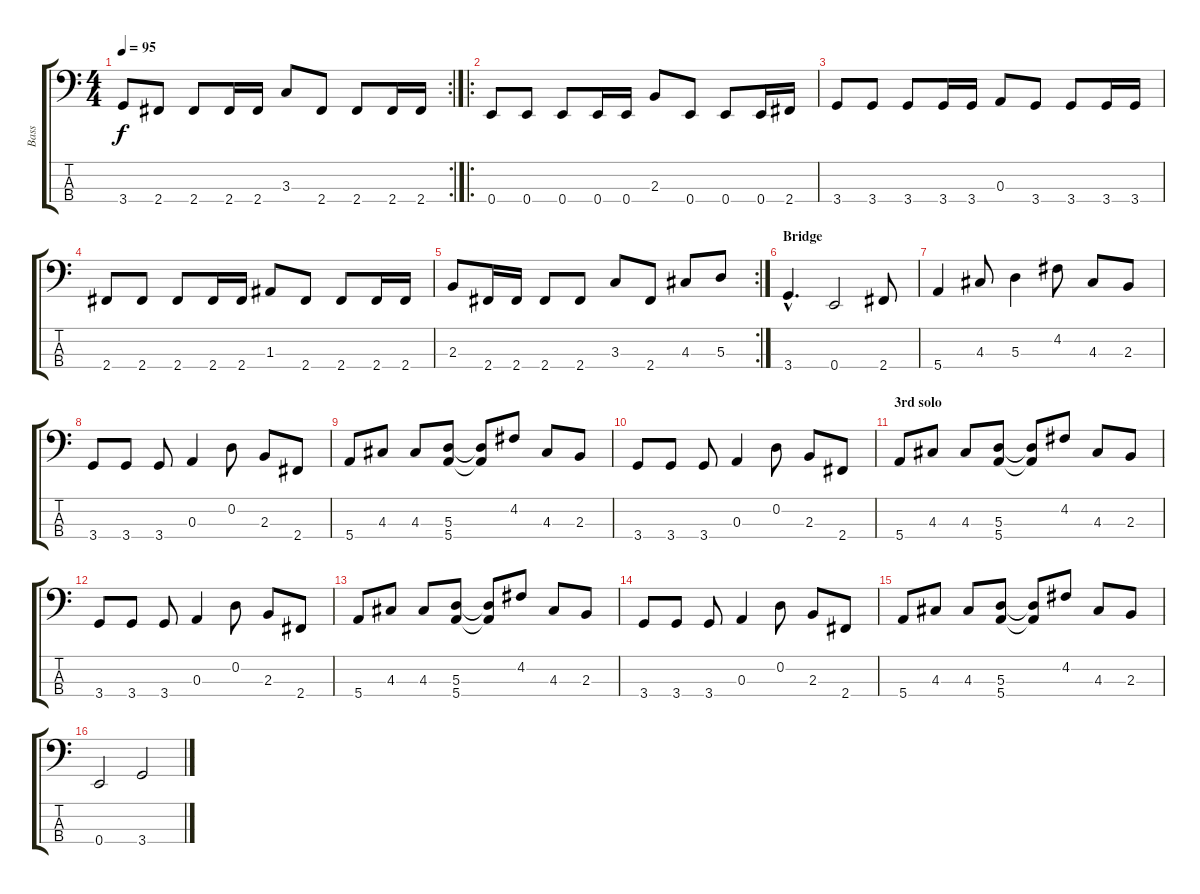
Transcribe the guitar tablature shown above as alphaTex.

\track ("Bass" "Bass") {instrument electricbasspick}
\staff {score tabs}
\tuning (G2 D2 A1 E1) {hide}
\rc 2
\ts (4 4)
\tempo 95
\clef f4
\ks c
3.4.8{dy f} 2.4.8 2.4.8 2.4.16 2.4.16 3.3.8 2.4.8 2.4.8 2.4.16 2.4.16 |
\ro
0.4.8 0.4.8 0.4.8 0.4.16 0.4.16 2.3.8 0.4.8 0.4.8 0.4.16 2.4.16 |
3.4.8 3.4.8 3.4.8 3.4.16 3.4.16 0.3.8 3.4.8 3.4.8 3.4.16 3.4.16 |
2.4.8 2.4.8 2.4.8 2.4.16 2.4.16 1.3.8 2.4.8 2.4.8 2.4.16 2.4.16 |
\rc 2
2.3.8 2.4.16 2.4.16 2.4.8 2.4.8 3.3.8 2.4.8 4.3.8 5.3.8 |
\section ("" "Bridge")
3.4{hac}.4{d} 0.4.2 2.4.8 |
5.4.4 4.3.8 5.3.4 4.2.8 4.3.8 2.3.8 |
3.4.8 3.4.8 3.4.8 0.3.4 0.2.8 2.3.8 2.4.8 |
5.4.8 4.3.8 4.3.8 (5.3 5.4).8 (5.3{t} 5.4{t}).8 4.2.8 4.3.8 2.3.8 |
3.4.8 3.4.8 3.4.8 0.3.4 0.2.8 2.3.8 2.4.8 |
\section ("" "3rd solo")
5.4.8 4.3.8 4.3.8 (5.3 5.4).8 (5.3{t} 5.4{t}).8 4.2.8 4.3.8 2.3.8 |
3.4.8 3.4.8 3.4.8 0.3.4 0.2.8 2.3.8 2.4.8 |
5.4.8 4.3.8 4.3.8 (5.3 5.4).8 (5.3{t} 5.4{t}).8 4.2.8 4.3.8 2.3.8 |
3.4.8 3.4.8 3.4.8 0.3.4 0.2.8 2.3.8 2.4.8 |
5.4.8 4.3.8 4.3.8 (5.3 5.4).8 (5.3{t} 5.4{t}).8 4.2.8 4.3.8 2.3.8 |
0.4.2 3.4.2
